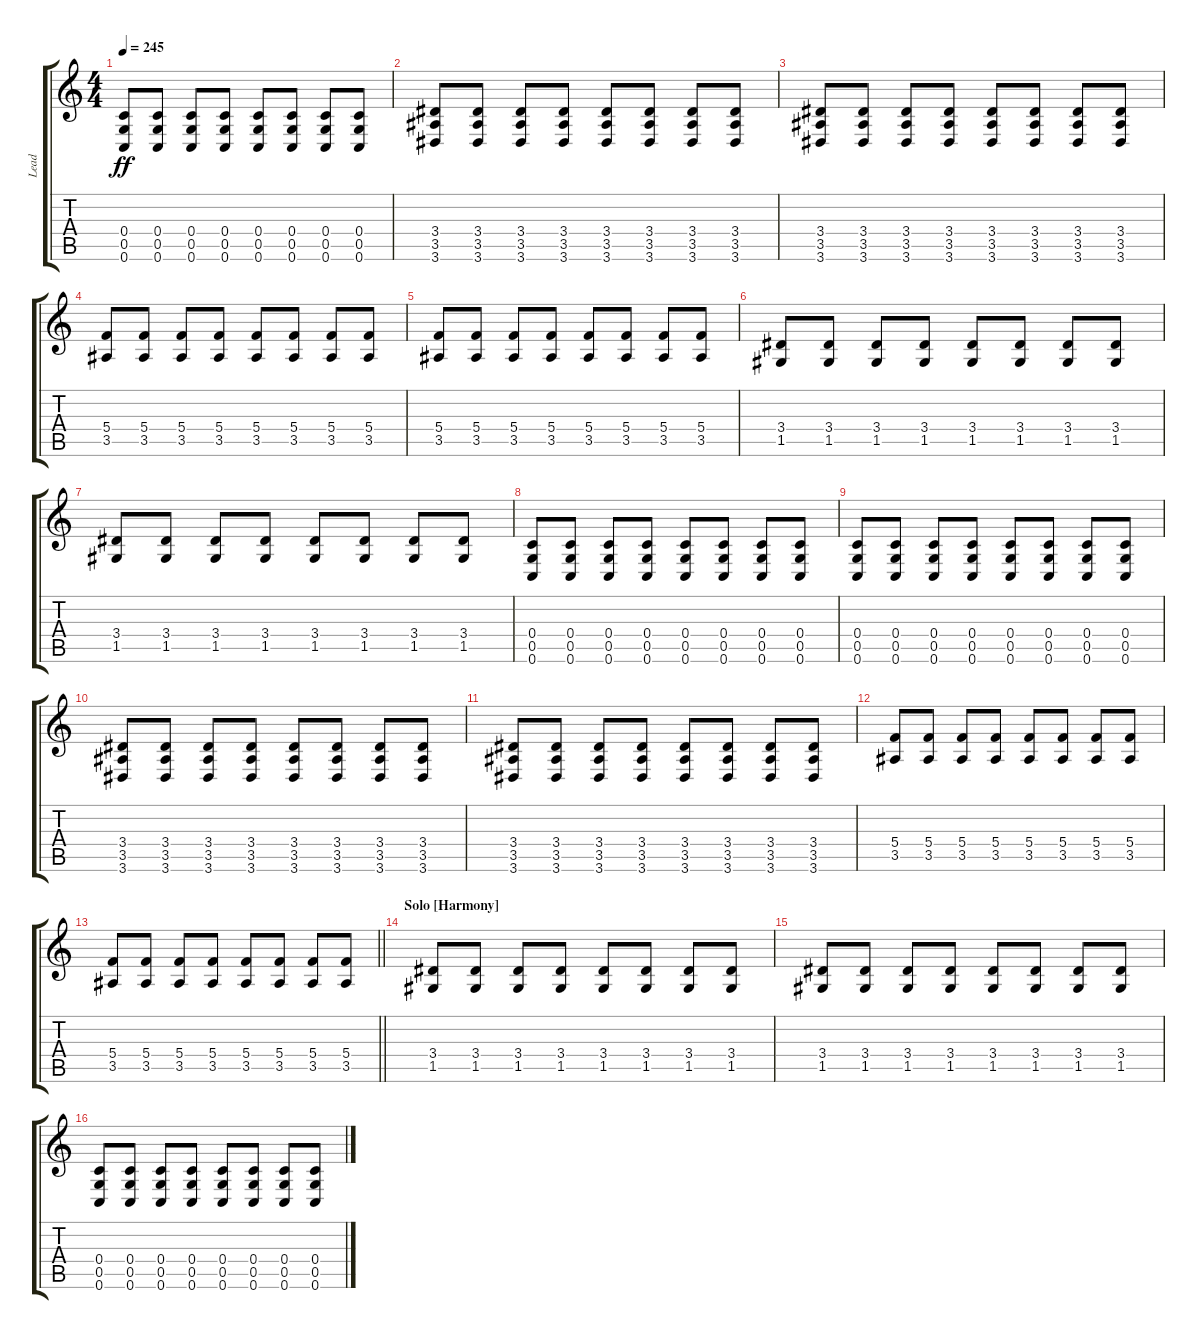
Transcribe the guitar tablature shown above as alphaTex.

\track ("Lead" "Lead") {instrument overdrivenguitar}
\staff {score tabs}
\tuning (D4 A3 F3 C3 G2 C2) {hide}
\ts (4 4)
\tempo 245
\clef g2
\ks c
(0.4 0.5 0.6).8{dy ff} (0.4 0.5 0.6).8 (0.4 0.5 0.6).8 (0.4 0.5 0.6).8 (0.4 0.5 0.6).8 (0.4 0.5 0.6).8 (0.4 0.5 0.6).8 (0.4 0.5 0.6).8 |
(3.4 3.5 3.6).8 (3.4 3.5 3.6).8 (3.4 3.5 3.6).8 (3.4 3.5 3.6).8 (3.4 3.5 3.6).8 (3.4 3.5 3.6).8 (3.4 3.5 3.6).8 (3.4 3.5 3.6).8 |
(3.4 3.5 3.6).8 (3.4 3.5 3.6).8 (3.4 3.5 3.6).8 (3.4 3.5 3.6).8 (3.4 3.5 3.6).8 (3.4 3.5 3.6).8 (3.4 3.5 3.6).8 (3.4 3.5 3.6).8 |
(5.4 3.5).8 (5.4 3.5).8 (5.4 3.5).8 (5.4 3.5).8 (5.4 3.5).8 (5.4 3.5).8 (5.4 3.5).8 (5.4 3.5).8 |
(5.4 3.5).8 (5.4 3.5).8 (5.4 3.5).8 (5.4 3.5).8 (5.4 3.5).8 (5.4 3.5).8 (5.4 3.5).8 (5.4 3.5).8 |
(3.4 1.5).8 (3.4 1.5).8 (3.4 1.5).8 (3.4 1.5).8 (3.4 1.5).8 (3.4 1.5).8 (3.4 1.5).8 (3.4 1.5).8 |
(3.4 1.5).8 (3.4 1.5).8 (3.4 1.5).8 (3.4 1.5).8 (3.4 1.5).8 (3.4 1.5).8 (3.4 1.5).8 (3.4 1.5).8 |
(0.4 0.5 0.6).8 (0.4 0.5 0.6).8 (0.4 0.5 0.6).8 (0.4 0.5 0.6).8 (0.4 0.5 0.6).8 (0.4 0.5 0.6).8 (0.4 0.5 0.6).8 (0.4 0.5 0.6).8 |
(0.4 0.5 0.6).8 (0.4 0.5 0.6).8 (0.4 0.5 0.6).8 (0.4 0.5 0.6).8 (0.4 0.5 0.6).8 (0.4 0.5 0.6).8 (0.4 0.5 0.6).8 (0.4 0.5 0.6).8 |
(3.4 3.5 3.6).8 (3.4 3.5 3.6).8 (3.4 3.5 3.6).8 (3.4 3.5 3.6).8 (3.4 3.5 3.6).8 (3.4 3.5 3.6).8 (3.4 3.5 3.6).8 (3.4 3.5 3.6).8 |
(3.4 3.5 3.6).8 (3.4 3.5 3.6).8 (3.4 3.5 3.6).8 (3.4 3.5 3.6).8 (3.4 3.5 3.6).8 (3.4 3.5 3.6).8 (3.4 3.5 3.6).8 (3.4 3.5 3.6).8 |
(5.4 3.5).8 (5.4 3.5).8 (5.4 3.5).8 (5.4 3.5).8 (5.4 3.5).8 (5.4 3.5).8 (5.4 3.5).8 (5.4 3.5).8 |
\barLineRight lightlight
(5.4 3.5).8 (5.4 3.5).8 (5.4 3.5).8 (5.4 3.5).8 (5.4 3.5).8 (5.4 3.5).8 (5.4 3.5).8 (5.4 3.5).8 |
\section ("" "Solo [Harmony]")
(3.4 1.5).8 (3.4 1.5).8 (3.4 1.5).8 (3.4 1.5).8 (3.4 1.5).8 (3.4 1.5).8 (3.4 1.5).8 (3.4 1.5).8 |
(3.4 1.5).8 (3.4 1.5).8 (3.4 1.5).8 (3.4 1.5).8 (3.4 1.5).8 (3.4 1.5).8 (3.4 1.5).8 (3.4 1.5).8 |
(0.4 0.5 0.6).8 (0.4 0.5 0.6).8 (0.4 0.5 0.6).8 (0.4 0.5 0.6).8 (0.4 0.5 0.6).8 (0.4 0.5 0.6).8 (0.4 0.5 0.6).8 (0.4 0.5 0.6).8
